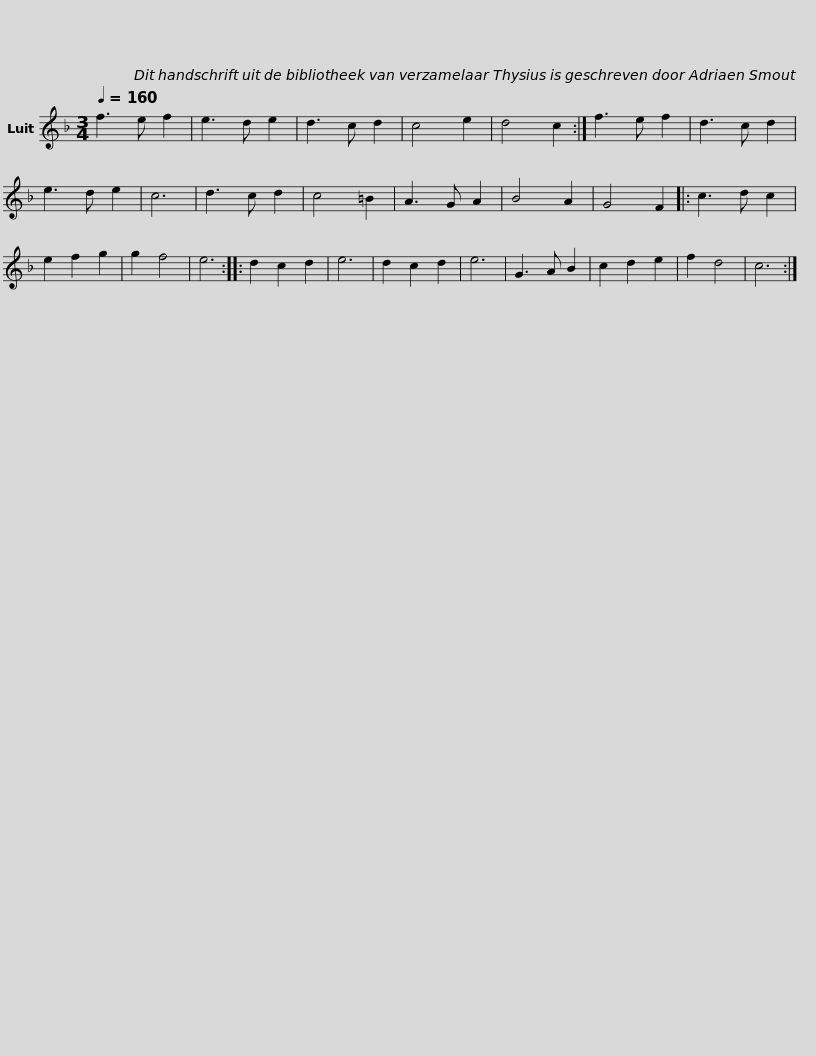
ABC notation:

X:1
L:1/8
Q:1/4=160
M:3/4
I:linebreak $
K:F
V:1 treble
V:1
 f3 e f2 | e3 d e2 | d3 c d2 | c4 e2 | d4 c2 :|$ %5
 f3 e f2 | d3 c d2 | e3 d e2 | c6 |$ d3 c d2 | %10
 c4 =B2 | A3 G A2 | B4 A2 | G4 F2 |:$ c3 d c2 | %15
 e2 f2 g2 | g2 f4 | e6 ::$ d2 c2 d2 | e6 | %20
 d2 c2 d2 | e6 |$ G3 A B2 | c2 d2 e2 | f2 d4 | %25
 c6 :| %26
